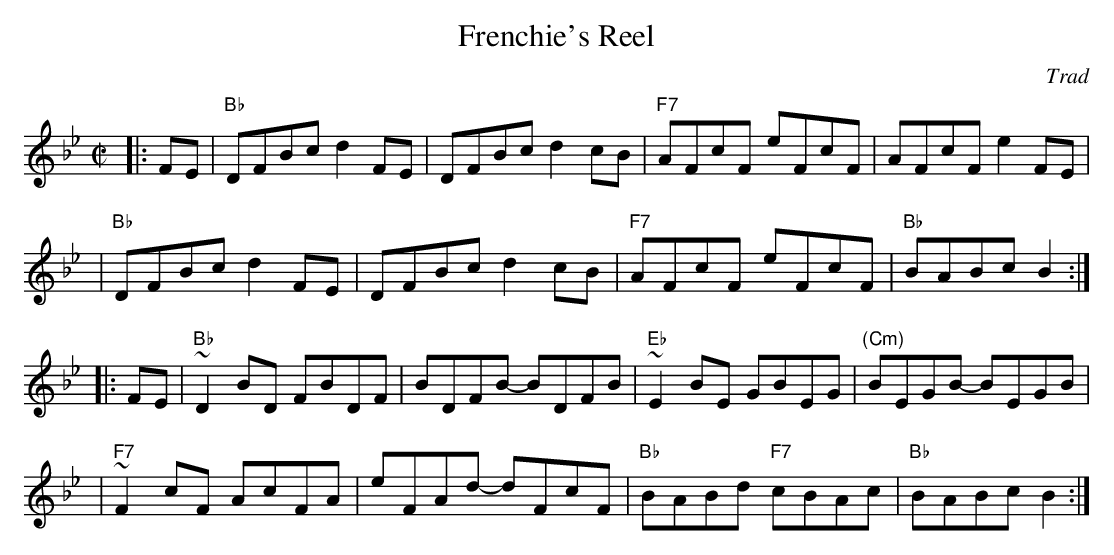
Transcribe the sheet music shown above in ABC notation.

X:1
T: Frenchie's Reel
O: Trad
M: C|
L: 1/8
E: lw 400
K: Bb
|: FE \
| "Bb"DFBc d2FE | DFBc d2cB | "F7"AFcF eFcF | AFcF e2FE |
| "Bb"DFBc d2FE | DFBc d2cB | "F7"AFcF eFcF | "Bb"BABc B2 :|
|: FE \
| "Bb"~D2BD FBDF | BDFB- BDFB | "Eb"~E2BE GBEG | "(Cm)"BEGB- BEGB |
| "F7"~F2cF AcFA | eFAd- dFcF | "Bb"BABd "F7"cBAc | "Bb"BABc B2 :|
